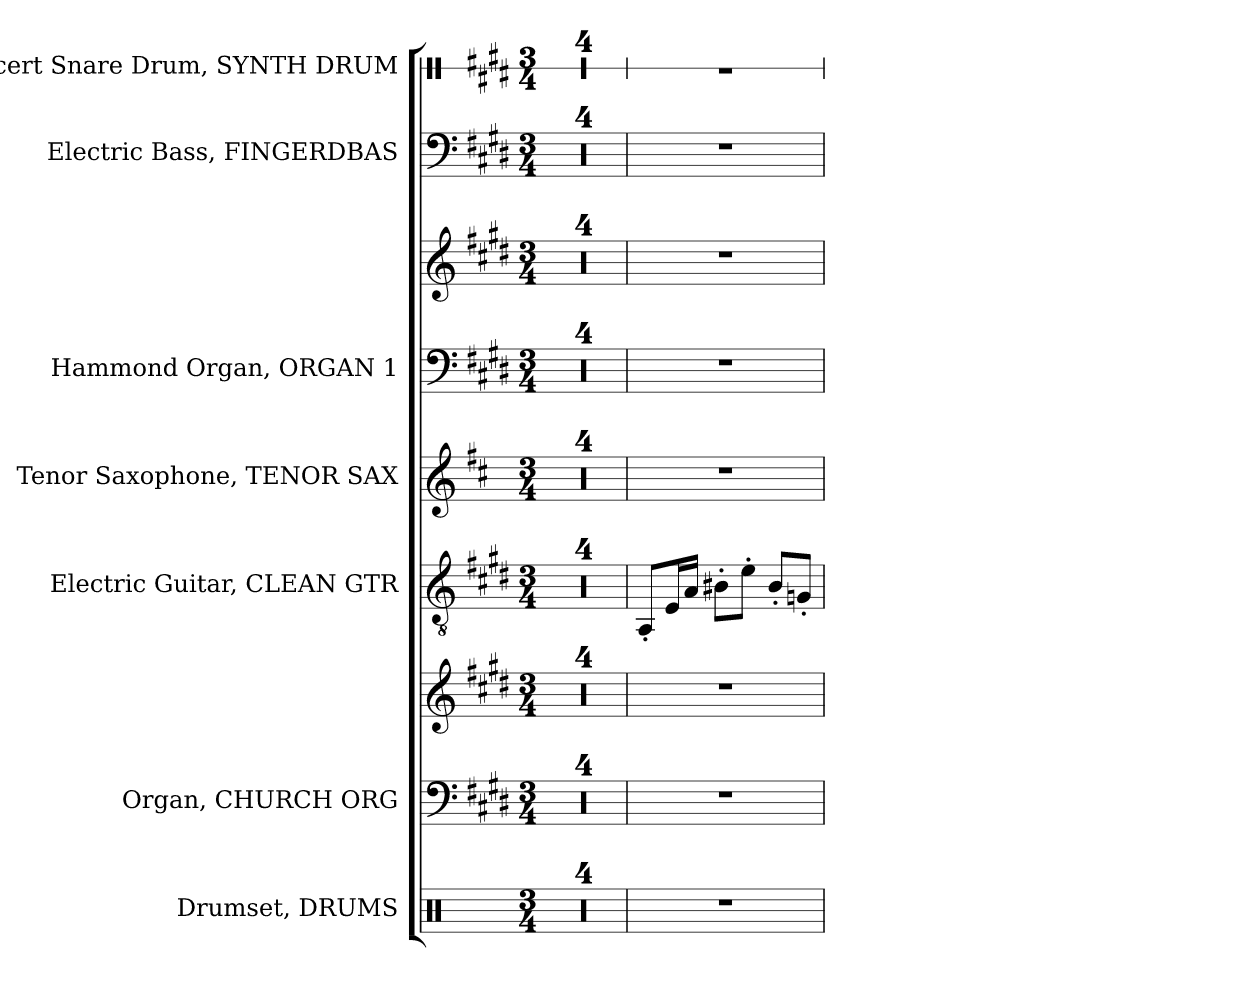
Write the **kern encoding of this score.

**kern	**kern	**kern	**kern	**kern	**kern	**kern	**kern	**kern
*part7	*part6	*part6	*part5	*part4	*part3	*part3	*part2	*part1
*staff9	*staff8	*staff7	*staff6	*staff5	*staff4	*staff3	*staff2	*staff1
*I"Drumset, DRUMS	*I"Organ, CHURCH ORG	*	*I"Electric Guitar, CLEAN GTR	*I"Tenor Saxophone, TENOR SAX	*I"Hammond Organ, ORGAN 1	*	*I"Electric Bass, FINGERDBAS	*I"Concert Snare Drum, SYNTH DRUM
*I'D. Set	*I'Org.	*	*I'El. Guit.	*I'T. Sax.	*I'Hm. Org.	*	*I'El. B.	*I'Con. Sn.
*	*	*	*	*	*	*	*	*stria1
*clefX	*clefF4	*clefG2	*clefGv2	*clefG2	*clefF4	*clefG2	*clefF4	*clefX
*	*	*	*	*ITrd8c14	*	*	*ITrd7c12	*
*k[]	*k[f#c#g#d#]	*k[f#c#g#d#]	*k[f#c#g#d#]	*k[f#c#]	*k[f#c#g#d#]	*k[f#c#g#d#]	*k[f#c#g#d#]	*k[f#c#g#d#]
*M3/4	*M3/4	*M3/4	*M3/4	*M3/4	*M3/4	*M3/4	*M3/4	*M3/4
*MM115	*MM115	*MM115	*MM115	*MM115	*MM115	*MM115	*MM115	*MM115
=1	=1	=1	=1	=1	=1	=1	=1	=1
2.r	2.r	2.r	2.r	2.r	2.r	2.r	2.r	2.r
=2	=2	=2	=2	=2	=2	=2	=2	=2
2.r	2.r	2.r	2.r	2.r	2.r	2.r	2.r	2.r
=3	=3	=3	=3	=3	=3	=3	=3	=3
2.r	2.r	2.r	2.r	2.r	2.r	2.r	2.r	2.r
=4	=4	=4	=4	=4	=4	=4	=4	=4
2.r	2.r	2.r	2.r	2.r	2.r	2.r	2.r	2.r
=5	=5	=5	=5	=5	=5	=5	=5	=5
2.r	2.r	2.r	8AA'/L	2.r	2.r	2.r	2.r	2.r
.	.	.	16E/L	.	.	.	.	.
.	.	.	16A/JJ	.	.	.	.	.
.	.	.	8B#X'\L	.	.	.	.	.
.	.	.	8e'\J	.	.	.	.	.
.	.	.	8B#'/L	.	.	.	.	.
.	.	.	8Gn'/J	.	.	.	.	.
=	=	=	=	=	=	=	=	=
*-	*-	*-	*-	*-	*-	*-	*-	*-
